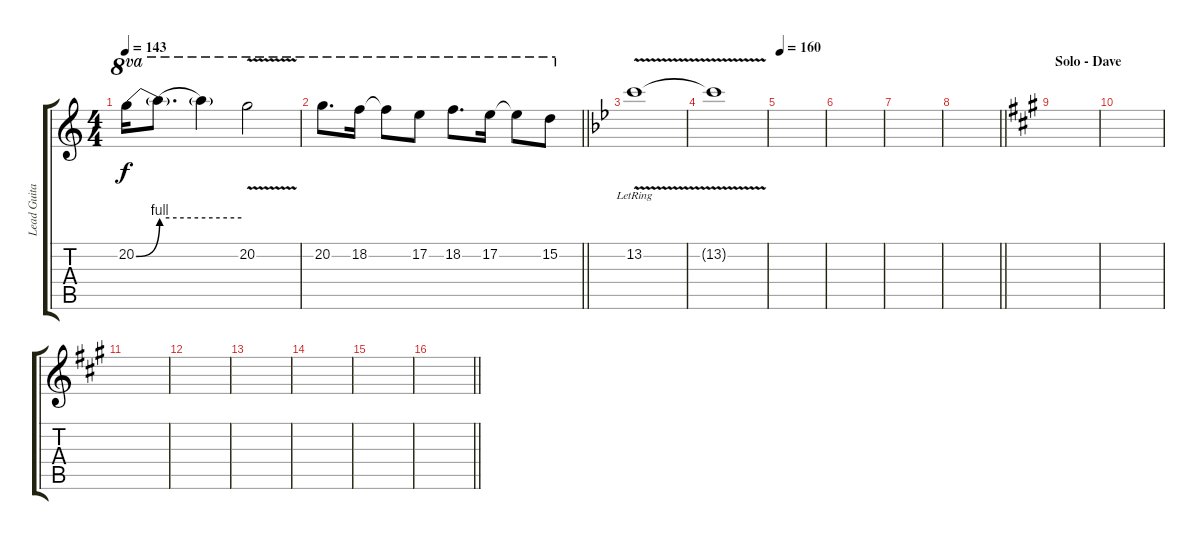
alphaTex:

\track ("Lead Guitar 2 (Broderick)" "Lead Guita") {instrument distortionguitar}
\staff {score tabs}
\tuning (E4 B3 G3 D3 A2 E2) {hide}
\ts (4 4)
\tempo 143
\clef g2
\ks c
20.2{be (bend 0 0 60 4)}.16{ot 8va dy f} 20.2{be (hold 0 4 60 4) t}.8{d ot 8va} 20.2{t}.4{ot 8va} 20.2{v}.2{ot 8va} |
\barLineRight lightlight
20.2.8{d ot 8va} 18.2.16{ot 8va} 18.2{t}.8{ot 8va} 17.2.8{ot 8va} 18.2.8{d ot 8va} 17.2.16{ot 8va} 17.2{t}.8{ot 8va} 15.2.8{ot 8va} |
\ks bb
13.2{v lr}.1 |
13.2{t}.1 |
\tempo 160
|
|
|
\barLineRight lightlight
|
\section ("" "Solo - Dave")
\ks a
|
|
|
|
|
|
|
\barLineRight lightlight
